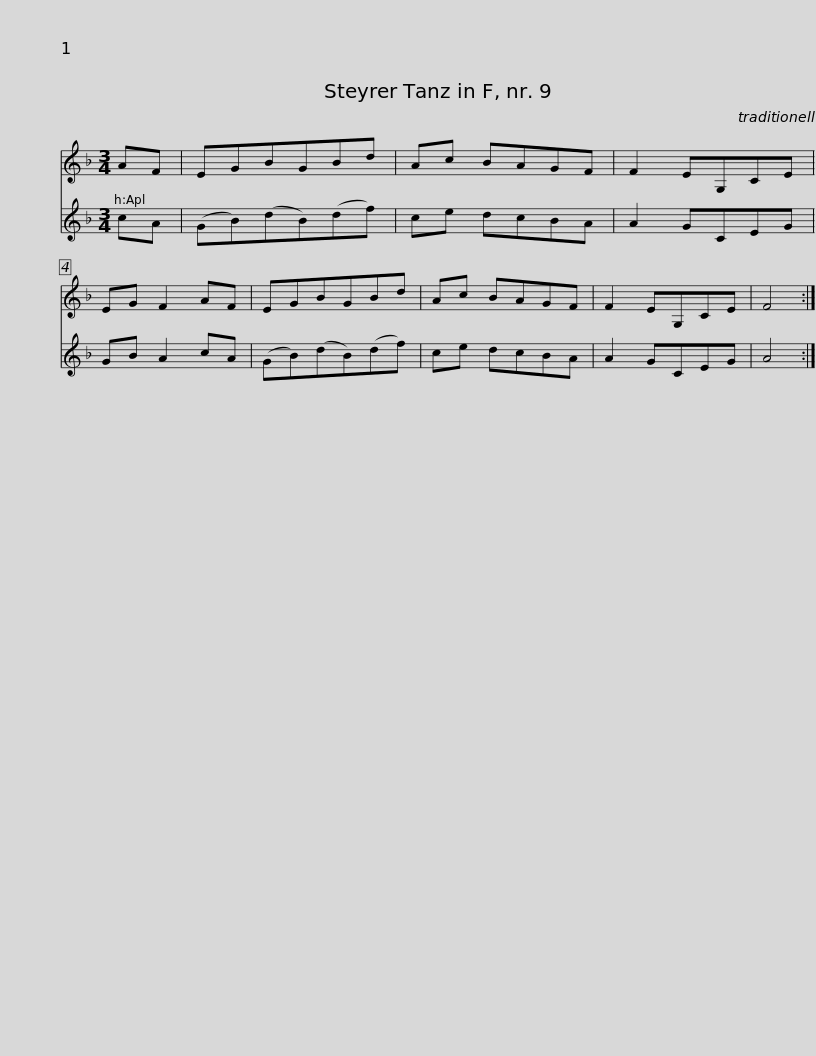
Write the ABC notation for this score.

X:1
%%score 1 2
L:1/8
M:3/4
I:linebreak $
K:F
V:1 treble
V:2 treble
V:1
 AF | EGBGBd | Ac BAGF | F2 EG,CE | EG F2 AF | %5
 EGBGBd | Ac BAGF | F2 EG,CE | F4 :| %9
V:2
 cA | (GB)(dB)(df) | ce dcBA | A2 GCEG | GB A2 cA | %5
 (GB)(dB)(df) | ce dcBA | A2 GCEG | A4 :| %9
